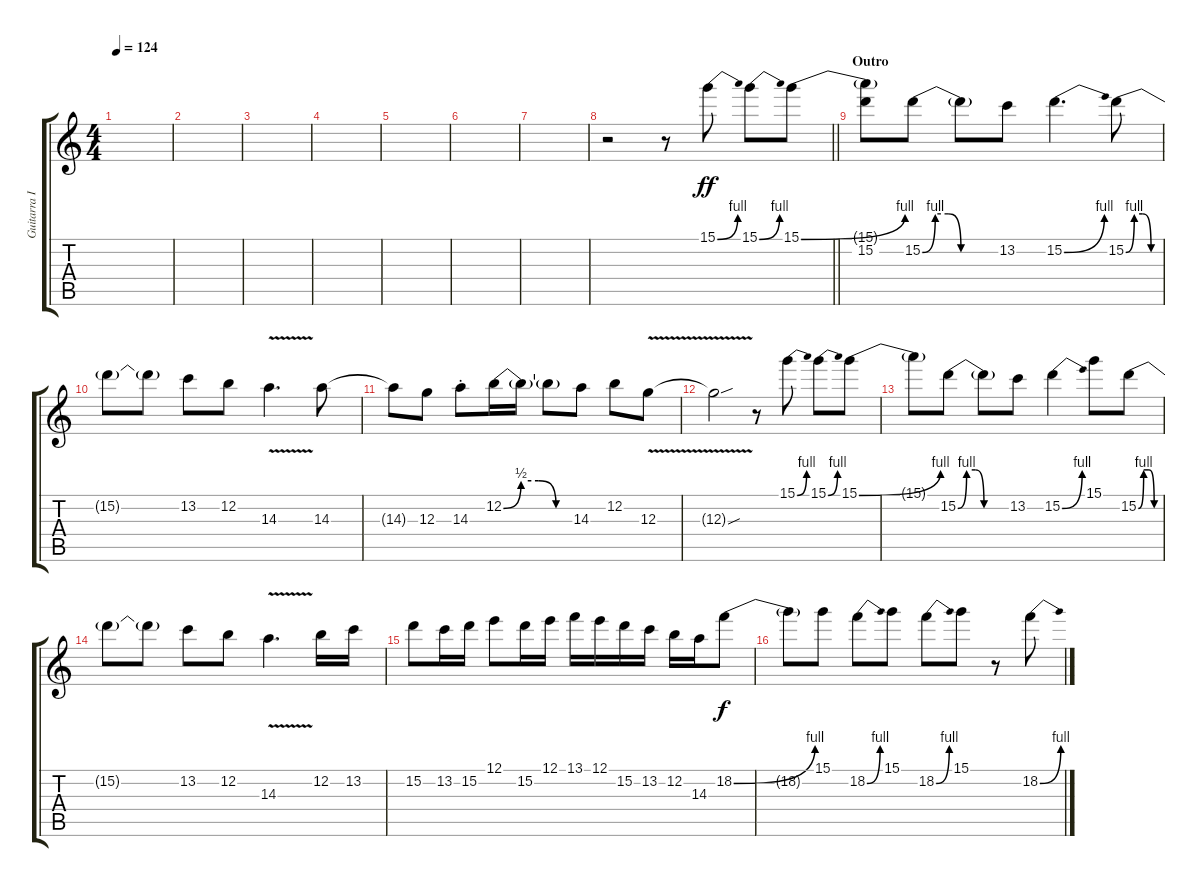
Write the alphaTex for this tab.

\track ("Guitarra III" "Guitarra I") {instrument overdrivenguitar}
\staff {score tabs}
\tuning (E4 B3 G3 D3 A2 E2) {hide}
\ts (4 4)
\tempo 124
\clef g2
\ks c
|
|
|
|
|
|
|
\barLineRight lightlight
r.2 r.8 15.1{be (bend 0 0 60 4)}.8{dy ff} 15.1{be (bend 0 0 60 4)}.8 15.1{be (bend 0 0 60 4)}.8 |
\section ("" "Outro")
(15.1{t} 15.2).8 15.2{be (custom 0 0 10 4 20 4 30 0 60 0)}.8 15.2{t}.8 13.2.8 15.2{be (bend 0 0 60 4)}.4{d} 15.2{be (custom 0 0 15 4 30 4 45 0 60 0)}.8 |
15.2{t}.8 15.2{t}.8 13.2.8 12.2.8 14.3{v}.4{d} 14.3.8 |
14.3{t}.8 12.3.8 14.3{st}.8 12.2{be (custom 0 0 15 2 30 2 45 0 60 0)}.16 12.2{t}.16 12.2{t}.8 14.3.8 12.2.8 12.3{v}.8 |
12.3{sou t}.2 r.8 15.1{be (bend 0 0 60 4)}.8 15.1{be (bend 0 0 60 4)}.8 15.1{be (bend 0 0 60 4)}.8 |
15.1{t}.8 15.2{be (custom 0 0 10 4 20 4 30 0 60 0)}.8 15.2{t}.8 13.2.8 15.2{be (bend 0 0 60 4)}.4 15.1.8 15.2{be (custom 0 0 15 4 30 4 45 0 60 0)}.8 |
15.2{t}.8 15.2{t}.8 13.2.8 12.2.8 14.3{v}.4{d} 12.2.16 13.2.16 |
15.2.8 13.2.16 15.2.16 12.1.8 15.2.16 12.1.16 13.1.16 12.1.16 15.2.16 13.2.16 12.2.16 14.3.16 18.2{be (bend 0 0 60 4)}.8{dy f} |
18.2{t}.8 15.1.8 18.2{be (bend 0 0 60 4)}.8 15.1.8 18.2{be (bend 0 0 60 4)}.8 15.1.8 r.8 18.2{be (bend 0 0 60 4)}.8
